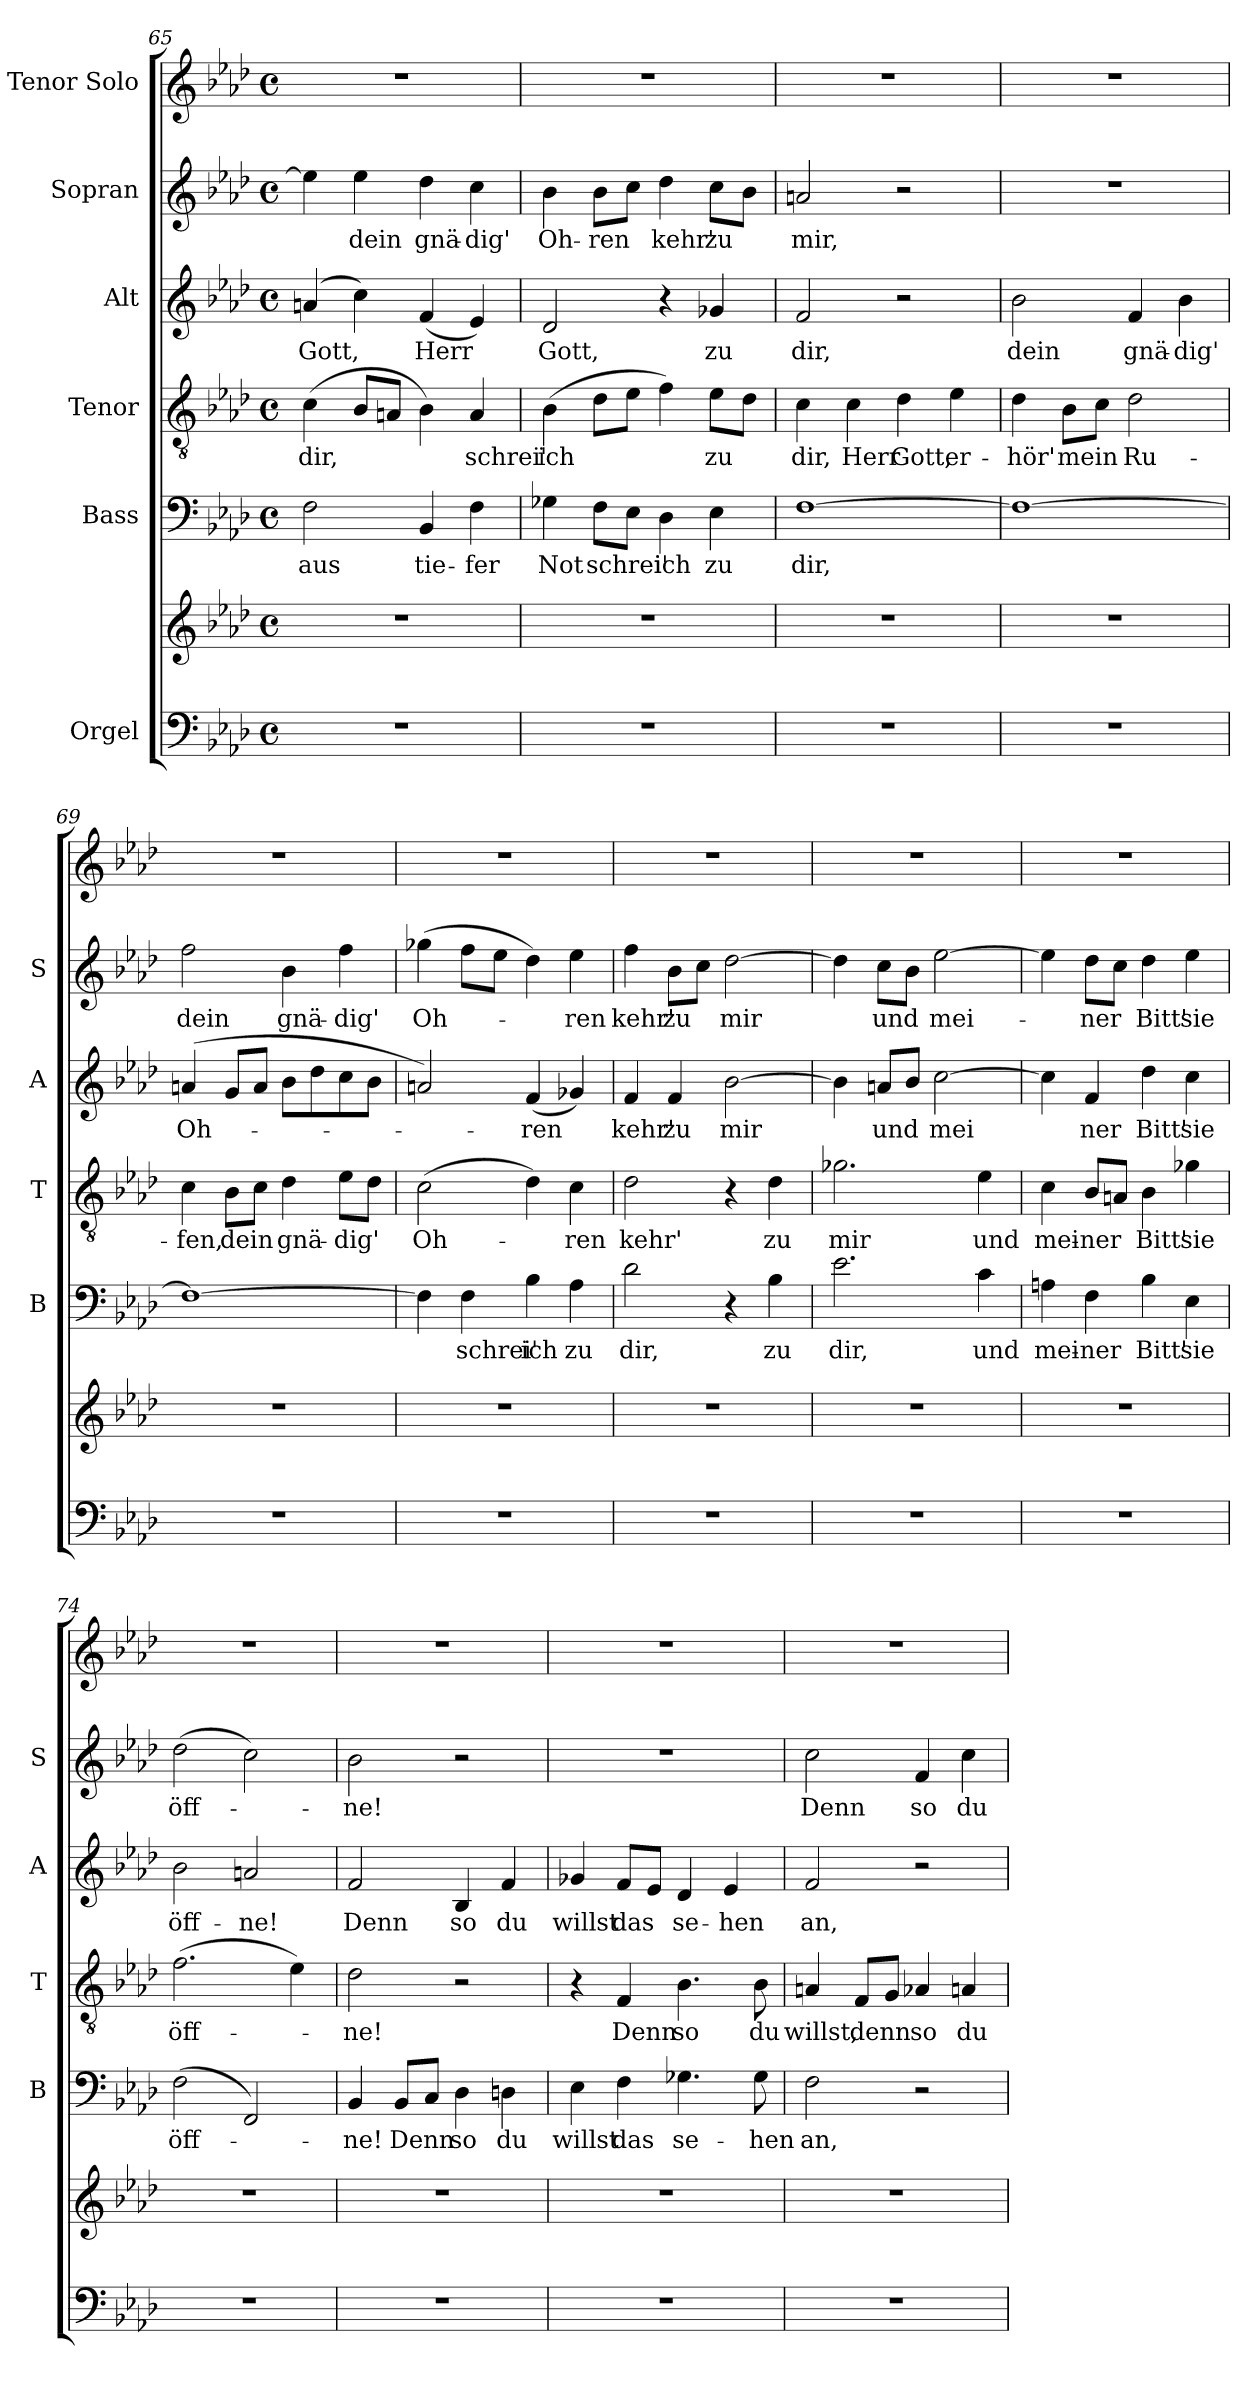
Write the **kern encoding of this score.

**kern	**kern	**kern	**text	**kern	**text	**kern	**text	**kern	**text	**kern
*part6	*part6	*part5	*part5	*part4	*part4	*part3	*part3	*part2	*part2	*part1
*staff7	*staff6	*staff5	*staff5	*staff4	*staff4	*staff3	*staff3	*staff2	*staff2	*staff1
*I"Orgel	*	*I"Bass	*	*I"Tenor	*	*I"Alt	*	*I"Sopran	*	*I"Tenor Solo
*	*	*I'B	*	*I'T	*	*I'A	*	*I'S	*	*
*clefF4	*clefG2	*clefF4	*	*clefGv2	*	*clefG2	*	*clefG2	*	*clefG2
*k[b-e-a-d-]	*k[b-e-a-d-]	*k[b-e-a-d-]	*	*k[b-e-a-d-]	*	*k[b-e-a-d-]	*	*k[b-e-a-d-]	*	*k[b-e-a-d-]
*M4/4	*M4/4	*M4/4	*	*M4/4	*	*M4/4	*	*M4/4	*	*M4/4
*met(c)	*met(c)	*met(c)	*	*met(c)	*	*met(c)	*	*met(c)	*	*met(c)
=65	=65	=65	=65	=65	=65	=65	=65	=65	=65	=65
!	!	!	!LO:LY:b	!	!LO:LY:b	!	!LO:LY:b	!	!	!
1r	1r	2F\	aus	(>4c\	dir,	(>4an/	Gott,	4ee-\]	.	1r
!	!	!	!	!	!	!	!	!	!LO:LY:b	!
.	.	.	.	8B-/L	.	4cc\)	.	4ee-\	dein	.
.	.	.	.	8An/J	.	.	.	.	.	.
!	!	!	!LO:LY:b	!	!	!	!LO:LY:b	!	!LO:LY:b	!
.	.	4BB-/	tie-	4B-\)	.	(<4f/	Herr	4dd-\	gnä-	.
!	!	!	!LO:LY:b	!	!LO:LY:b	!	!	!	!LO:LY:b	!
.	.	4F\	-fer	4A/	schrei'	4e-/)	.	4cc\	-dig'	.
!!LO:LB:g=z
=66	=66	=66	=66	=66	=66	=66	=66	=66	=66	=66
!	!	!	!LO:LY:b	!	!LO:LY:b	!	!LO:LY:b	!	!LO:LY:b	!
1r	1r	4G-X\	Not	(>4B-\	ich	2d-/	Gott,	4b-\	Oh-	1r
!	!	!	!LO:LY:b	!	!	!	!	!	!LO:LY:b	!
.	.	8F\L	schrei'	8d-\L	.	.	.	8b-\L	-ren	.
.	.	8E-\J	.	8e-\J	.	.	.	8cc\J	.	.
!	!	!	!LO:LY:b	!	!	!	!	!	!LO:LY:b	!
.	.	4D-\	ich	4f\)	.	4r	.	4dd-\	kehr'	.
!	!	!	!LO:LY:b	!	!LO:LY:b	!	!LO:LY:b	!	!LO:LY:b	!
.	.	4E-\	zu	8e-\L	zu	4g-X/	zu	8cc\L	zu	.
.	.	.	.	8d-\J	.	.	.	8b-\J	.	.
=67	=67	=67	=67	=67	=67	=67	=67	=67	=67	=67
!	!	!	!LO:LY:b	!	!LO:LY:b	!	!LO:LY:b	!	!LO:LY:b	!
1r	1r	[1F	dir,	4c\	dir,	2f/	dir,	2an/	mir,	1r
!	!	!	!	!	!LO:LY:b	!	!	!	!	!
.	.	.	.	4c\	Herr	.	.	.	.	.
!	!	!	!	!	!LO:LY:b	!	!	!	!	!
.	.	.	.	4d-\	Gott,	2r	.	2r	.	.
!	!	!	!	!	!LO:LY:b	!	!	!	!	!
.	.	.	.	4e-\	er-	.	.	.	.	.
=68	=68	=68	=68	=68	=68	=68	=68	=68	=68	=68
!	!	!	!	!	!LO:LY:b	!	!LO:LY:b	!	!	!
1r	1r	1F_	.	4d-\	-hör'	2b-\	dein	1r	.	1r
!	!	!	!	!	!LO:LY:b	!	!	!	!	!
.	.	.	.	8B-\L	mein	.	.	.	.	.
.	.	.	.	8c\J	.	.	.	.	.	.
!	!	!	!	!	!LO:LY:b	!	!LO:LY:b	!	!	!
.	.	.	.	2d-\	Ru-	4f/	gnä-	.	.	.
!	!	!	!	!	!	!	!LO:LY:b	!	!	!
.	.	.	.	.	.	4b-\	-dig'	.	.	.
=69	=69	=69	=69	=69	=69	=69	=69	=69	=69	=69
!	!	!	!	!	!LO:LY:b	!	!LO:LY:b	!	!LO:LY:b	!
1r	1r	1F_	.	4c\	-fen,	(>4an/	Oh-	2ff\	dein	1r
!	!	!	!	!	!LO:LY:b	!	!	!	!	!
.	.	.	.	8B-\L	dein	8g/L	.	.	.	.
.	.	.	.	8c\J	.	8a/J	.	.	.	.
!	!	!	!	!	!LO:LY:b	!	!	!	!LO:LY:b	!
.	.	.	.	4d-\	gnä-	8b-\L	.	4b-\	gnä-	.
.	.	.	.	.	.	8dd-\	.	.	.	.
!	!	!	!	!	!LO:LY:b	!	!	!	!LO:LY:b	!
.	.	.	.	8e-\L	-dig'	8cc\	.	4ff\	-dig'	.
.	.	.	.	8d-\J	.	8b-\J	.	.	.	.
!!LO:PB:g=z
=70	=70	=70	=70	=70	=70	=70	=70	=70	=70	=70
!	!	!	!	!	!LO:LY:b	!	!	!	!LO:LY:b	!
1r	1r	4F\]	.	(>2c\	Oh-	2an/)	.	(>4gg-X\	Oh-	1r
!	!	!	!LO:LY:b	!	!	!	!	!	!	!
.	.	4F\	schrei'	.	.	.	.	8ff\L	.	.
.	.	.	.	.	.	.	.	8ee-\J	.	.
!	!	!	!LO:LY:b	!	!	!	!LO:LY:b	!	!	!
.	.	4B-\	ich	4d-\)	.	(<4f/	-ren	4dd-\)	.	.
!	!	!	!LO:LY:b	!	!LO:LY:b	!	!	!	!LO:LY:b	!
.	.	4A-\	zu	4c\	-ren	4g-X/)	.	4ee-\	-ren	.
=71	=71	=71	=71	=71	=71	=71	=71	=71	=71	=71
!	!	!	!LO:LY:b	!	!LO:LY:b	!	!LO:LY:b	!	!LO:LY:b	!
1r	1r	2d-\	dir,	2d-\	kehr'	4f/	kehr'	4ff\	kehr'	1r
!	!	!	!	!	!	!	!LO:LY:b	!	!LO:LY:b	!
.	.	.	.	.	.	4f/	zu	8b-\L	zu	.
.	.	.	.	.	.	.	.	8cc\J	.	.
!	!	!	!	!	!	!	!LO:LY:b	!	!LO:LY:b	!
.	.	4r	.	4r	.	[2b-\	mir	[2dd-\	-mir	.
!	!	!	!LO:LY:b	!	!LO:LY:b	!	!	!	!	!
.	.	4B-\	zu	4d-\	zu	.	.	.	.	.
=72	=72	=72	=72	=72	=72	=72	=72	=72	=72	=72
!	!	!	!LO:LY:b	!	!LO:LY:b	!	!	!	!	!
1r	1r	2.e-\	dir,	2.g-X\	mir	4b-\]	.	4dd-\]	.	1r
!	!	!	!	!	!	!	!LO:LY:b	!	!LO:LY:b	!
.	.	.	.	.	.	8an/L	und	8cc\L	und	.
.	.	.	.	.	.	8b-/J	.	8b-\J	.	.
!	!	!	!	!	!	!	!LO:LY:b	!	!LO:LY:b	!
.	.	.	.	.	.	[2cc\	-mei	[2ee-\	mei-	.
!	!	!	!LO:LY:b	!	!LO:LY:b	!	!	!	!	!
.	.	4c\	und	4e-\	und	.	.	.	.	.
=73	=73	=73	=73	=73	=73	=73	=73	=73	=73	=73
!	!	!	!LO:LY:b	!	!LO:LY:b	!	!	!	!	!
1r	1r	4An\	mei-	4c\	mei-	4cc\]	.	4ee-\]	.	1r
!	!	!	!LO:LY:b	!	!LO:LY:b	!	!LO:LY:b	!	!LO:LY:b	!
.	.	4F\	-ner	8B-/L	-ner	4f/	ner	8dd-\L	-ner	.
.	.	.	.	8An/J	.	.	.	8cc\J	.	.
!	!	!	!LO:LY:b	!	!LO:LY:b	!	!LO:LY:b	!	!LO:LY:b	!
.	.	4B-\	Bitt'	4B-\	Bitt'	4dd-\	Bitt'	4dd-\	Bitt'	.
!	!	!	!LO:LY:b	!	!LO:LY:b	!	!LO:LY:b	!	!LO:LY:b	!
.	.	4E-\	sie	4g-X\	sie	4cc\	sie	4ee-\	sie	.
!!LO:LB:g=z
=74	=74	=74	=74	=74	=74	=74	=74	=74	=74	=74
!	!	!	!LO:LY:b	!	!LO:LY:b	!	!LO:LY:b	!	!LO:LY:b	!
1r	1r	(>2F\	öff-	(>2.f\	öff-	2b-\	öff-	(>2dd-\	öff-	1r
!	!	!	!	!	!	!	!LO:LY:b	!	!	!
.	.	2FF/)	.	.	.	2an/	-ne!	2cc\)	.	.
.	.	.	.	4e-\)	.	.	.	.	.	.
=75	=75	=75	=75	=75	=75	=75	=75	=75	=75	=75
!	!	!	!LO:LY:b	!	!LO:LY:b	!	!LO:LY:b	!	!LO:LY:b	!
1r	1r	4BB-/	-ne!	2d-\	-ne!	2f/	Denn	2b-\	-ne!	1r
!	!	!	!LO:LY:b	!	!	!	!	!	!	!
.	.	8BB-/L	Denn	.	.	.	.	.	.	.
.	.	8C/J	.	.	.	.	.	.	.	.
!	!	!	!LO:LY:b	!	!	!	!LO:LY:b	!	!	!
.	.	4D-\	so	2r	.	4B-/	so	2r	.	.
!	!	!	!LO:LY:b	!	!	!	!LO:LY:b	!	!	!
.	.	4Dn\	du	.	.	4f/	du	.	.	.
=76	=76	=76	=76	=76	=76	=76	=76	=76	=76	=76
!	!	!	!LO:LY:b	!	!	!	!LO:LY:b	!	!	!
1r	1r	4E-\	willst	4r	.	4g-X/	willst	1r	.	1r
!	!	!	!LO:LY:b	!	!LO:LY:b	!	!LO:LY:b	!	!	!
.	.	4F\	das	4F/	Denn	8f/L	das	.	.	.
.	.	.	.	.	.	8e-/J	.	.	.	.
!	!	!	!LO:LY:b	!	!LO:LY:b	!	!LO:LY:b	!	!	!
.	.	4.G-X\	se-	4.B-\	so	4d-/	se-	.	.	.
!	!	!	!	!	!	!	!LO:LY:b	!	!	!
.	.	.	.	.	.	4e-/	-hen	.	.	.
!	!	!	!LO:LY:b	!	!LO:LY:b	!	!	!	!	!
.	.	8G-\	-hen	8B-\	du	.	.	.	.	.
=77	=77	=77	=77	=77	=77	=77	=77	=77	=77	=77
!	!	!	!LO:LY:b	!	!LO:LY:b	!	!LO:LY:b	!	!LO:LY:b	!
1r	1r	2F\	an,	4An/	willst,	2f/	an,	2cc\	Denn	1r
!	!	!	!	!	!LO:LY:b	!	!	!	!	!
.	.	.	.	8F/L	denn	.	.	.	.	.
.	.	.	.	8G/J	.	.	.	.	.	.
!	!	!	!	!	!LO:LY:b	!	!	!	!LO:LY:b	!
.	.	2r	.	4A-X/	so	2r	.	4f/	so	.
!	!	!	!	!	!LO:LY:b	!	!	!	!LO:LY:b	!
.	.	.	.	4An/	du	.	.	4cc\	du	.
=	=	=	=	=	=	=	=	=	=	=
*-	*-	*-	*-	*-	*-	*-	*-	*-	*-	*-
